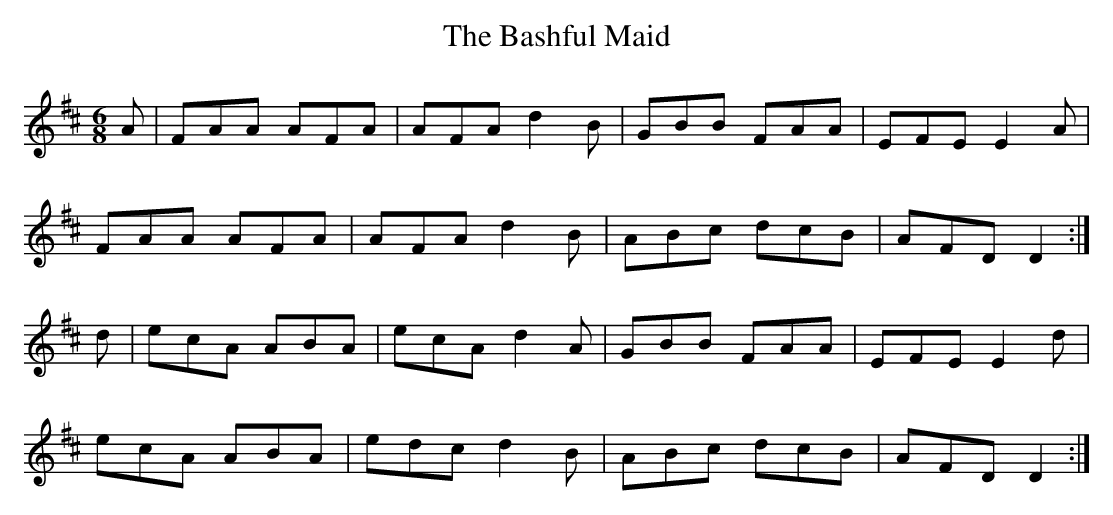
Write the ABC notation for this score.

X:1
T: The Bashful Maid
M: 6/8
L: 1/8
K: D
A|FAA AFA|AFA d2 B|GBB FAA|EFE E2 A|
FAA AFA|AFA d2 B|ABc dcB|AFD D2:|
d|ecA ABA|ecA d2 A|GBB FAA|EFE E2 d|
ecA ABA|edc d2 B|ABc dcB|AFD D2:|
